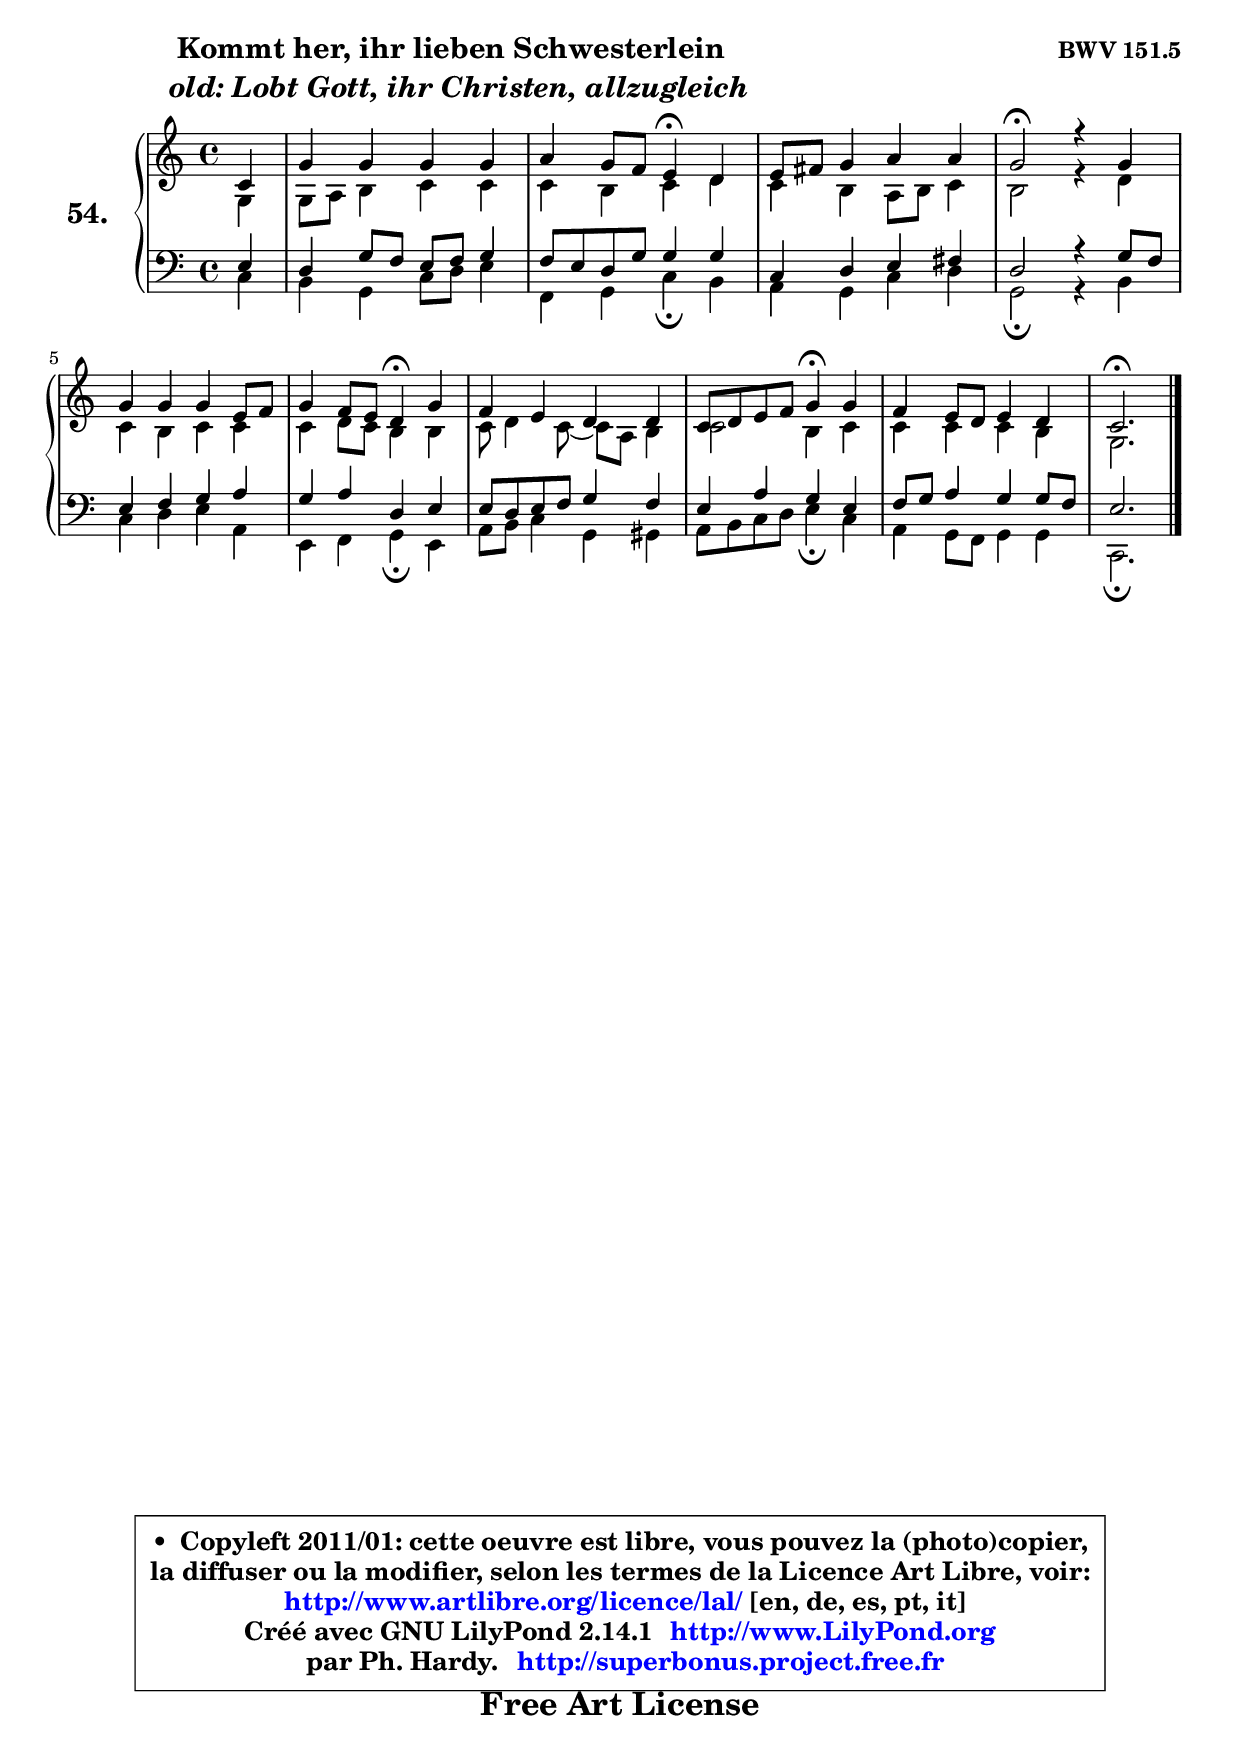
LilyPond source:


\version "2.14.1"

    \paper {
%	system-system-spacing #'padding = #0.1
%	score-system-spacing #'padding = #0.1
%	ragged-bottom = ##f
%	ragged-last-bottom = ##f
	}

    \header {
      opus = \markup { \bold "BWV 151.5" }
      piece = \markup { \hspace #9 \fontsize #2 \bold \column \center-align { \line {"Kommt her, ihr lieben Schwesterlein"}
                     \line { \italic "  old: Lobt Gott, ihr Christen, allzugleich"}
                 } }
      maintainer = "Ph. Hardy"
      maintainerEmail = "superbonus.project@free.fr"
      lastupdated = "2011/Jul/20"
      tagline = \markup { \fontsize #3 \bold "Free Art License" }
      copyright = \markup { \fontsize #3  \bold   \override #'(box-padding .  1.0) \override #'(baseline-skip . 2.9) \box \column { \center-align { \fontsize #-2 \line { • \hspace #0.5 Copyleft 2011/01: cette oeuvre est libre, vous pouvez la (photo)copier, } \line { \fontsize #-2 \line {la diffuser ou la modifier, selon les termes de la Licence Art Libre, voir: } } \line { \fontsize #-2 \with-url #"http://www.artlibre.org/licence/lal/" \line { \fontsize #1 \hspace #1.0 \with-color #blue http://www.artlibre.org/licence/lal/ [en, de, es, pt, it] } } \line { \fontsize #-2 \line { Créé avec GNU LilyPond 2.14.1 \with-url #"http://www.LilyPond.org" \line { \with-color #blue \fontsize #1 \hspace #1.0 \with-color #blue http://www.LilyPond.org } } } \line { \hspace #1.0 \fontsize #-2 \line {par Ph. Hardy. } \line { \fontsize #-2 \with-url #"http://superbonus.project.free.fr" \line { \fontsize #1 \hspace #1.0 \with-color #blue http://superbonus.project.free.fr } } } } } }

	  }

  guidemidi = {
        r4 |
        R1 |
        r2 \tempo 4 = 30 r4 \tempo 4 = 78 r4 |
        R1 |
        \tempo 4 = 34 r2 \tempo 4 = 78 r2 |
        R1 |
        r2 \tempo 4 = 30 r4 \tempo 4 = 78 r4 |
        R1 |
        r2 \tempo 4 = 30 r4 \tempo 4 = 78 r4 |
        R1 |
        \tempo 4 = 40 r2. 
	}

  upper = {
\displayLilyMusic \transpose g c {
	\time 4/4
	\key g \major
	\clef treble
	\partial 4
	\voiceOne
	<< { 
	% SOPRANO
	\set Voice.midiInstrument = "acoustic grand"
	\relative c'' {
        g4 |
        d'4 d d d |
        e4 d8 c b4\fermata a |
        b8 cis d4 e e |
        d2\fermata r4 d4 |
        d4 d d b8 c |
        d4 c8 b a4\fermata d |
        c4 b a a |
        g8 a b c d4\fermata d |
        c4 b8 a b4 a |
        g2.\fermata
        \bar "|."
	} % fin de relative
	}

	\context Voice="1" { \voiceTwo 
	% ALTO
	\set Voice.midiInstrument = "acoustic grand"
	\relative c' {
        d4 |
        d8 e fis4 g g |
        g4 fis g a |
        g4 fis e8 fis g4 |
        fis2 r4 a4 |
        g4 fis g g |
        g4 a8 g fis4 fis |
        g8 a4 g8 ~ g e fis4 |
        g2 fis4 g |
        g4 g g fis |
        d2. 
        \bar "|."
	} % fin de relative
	\oneVoice
	} >>
}
	}

    lower = {
\transpose g c {
	\time 4/4
	\key g \major
	\clef bass
	\partial 4
	\voiceOne
	<< { 
	% TENOR
	\set Voice.midiInstrument = "acoustic grand"
	\relative c' {
        b4 |
        a4 d8 c b c d4 |
        c8 b a d d4 d |
        g,4 a b cis |
        a2 r4 d8 c |
        b4 c d e |
        d4 e a, b |
        b8 a b c d4 c |
        b4 e d b |
        c8 d e4 d d8 c |
        b2. 
        \bar "|."
	} % fin de relative
	}
	\context Voice="1" { \voiceTwo 
	% BASS
	\set Voice.midiInstrument = "acoustic grand"
	\relative c' {
        g4 |
        fis4 d g8 a b4 |
        c,4 d g\fermata fis |
        e4 d g a |
        d,2\fermata r4 fis4 |
        g4 a b e, |
        b4 c d\fermata b |
        e8 fis g4 d dis |
        e8 fis g a b4\fermata g |
        e4 d8 c d4 d |
        g,2.\fermata
        \bar "|."
	} % fin de relative
	\oneVoice
	} >>
}
	}


    \score { 

	\new PianoStaff <<
	\set PianoStaff.instrumentName = \markup { \bold \huge "54." }
	\new Staff = "upper" \upper
	\new Staff = "lower" \lower
	>>

    \layout {
%	ragged-last = ##f
	   }

         } % fin de score

  \score {
    \unfoldRepeats { << \guidemidi \upper \lower >> }
    \midi {
    \context {
     \Staff
      \remove "Staff_performer"
               }

     \context {
      \Voice
       \consists "Staff_performer"
                }

     \context { 
      \Score
      tempoWholesPerMinute = #(ly:make-moment 78 4)
		}
	    }
	}


